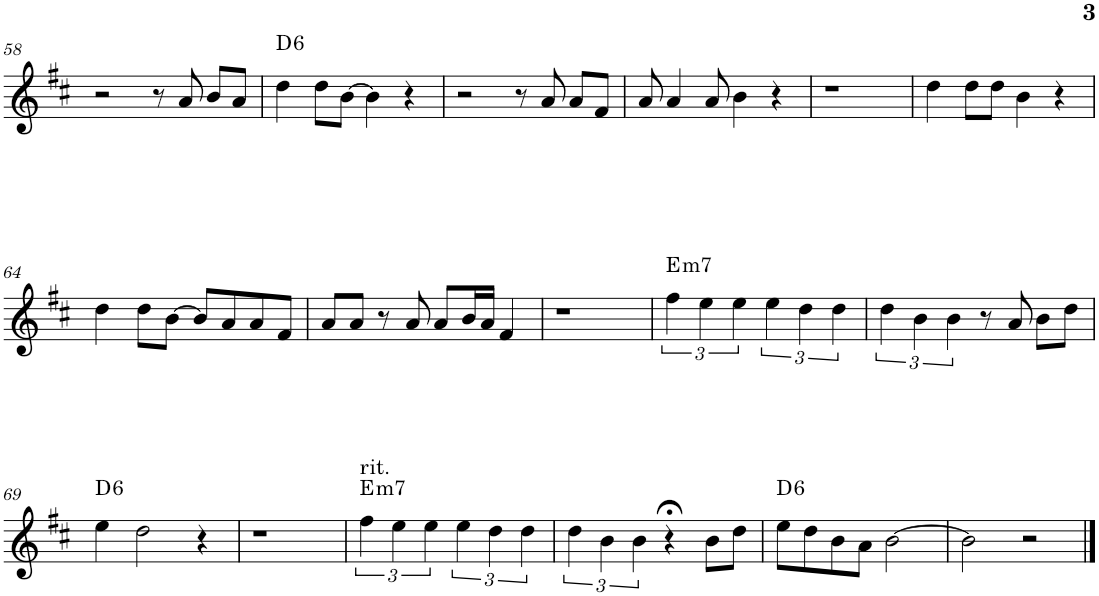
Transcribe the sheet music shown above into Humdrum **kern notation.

**kern	**harte
*part1	*part1
*staff1	*
*I"P1	*
!!LO:PB:g=z
*clefG2	*
*k[f#c#]	*
*D:	*
*M4/4	*
=58	=58
2r	.
8r	.
8a/	.
8b/L	.
8a/J	.
=59	=59
!	!LO:H:kt=6
4dd\	D:maj6
8dd\L	.
[>8b\J	.
4b\]	.
4r	.
=60	=60
2r	.
8r	.
8a/	.
8a/L	.
8f#/J	.
=61	=61
8a/	.
4a/	.
8a/	.
4b\	.
4r	.
=62	=62
1r	.
=63	=63
4dd\	.
8dd\L	.
8dd\J	.
4b\	.
4r	.
!!LO:LB:g=z
=64	=64
4dd\	.
8dd\L	.
[>8b\J	.
8b/L]	.
8a/	.
8a/	.
8f#/J	.
=65	=65
8a/L	.
8a/J	.
8r	.
8a/	.
8a/L	.
16b/L	.
16a/JJ	.
4f#/	.
=66	=66
1r	.
=67	=67
!	!LO:H:kt=m7
6ff#\	E:min7
6ee\	.
6ee\	.
6ee\	.
6dd\	.
6dd\	.
=68	=68
6dd\	.
6b\	.
6b\	.
8r	.
8a/	.
8b\L	.
8dd\J	.
!!LO:LB:g=z
=69	=69
!	!LO:H:kt=6
4ee\	D:maj6
2dd\	.
4r	.
=70	=70
1r	.
=71	=71
!LO:TX:a:t=rit.	!LO:H:kt=m7
6ff#\	E:min7
6ee\	.
6ee\	.
6ee\	.
6dd\	.
6dd\	.
=72	=72
6dd\	.
6b\	.
6b\	.
4r;<	.
8b\L	.
8dd\J	.
=73	=73
!	!LO:H:kt=6
8ee\L	D:maj6
8dd\	.
8b\	.
8a\J	.
[>2b\	.
=74	=74
2b\]	.
2r	.
==	==
*-	*-
